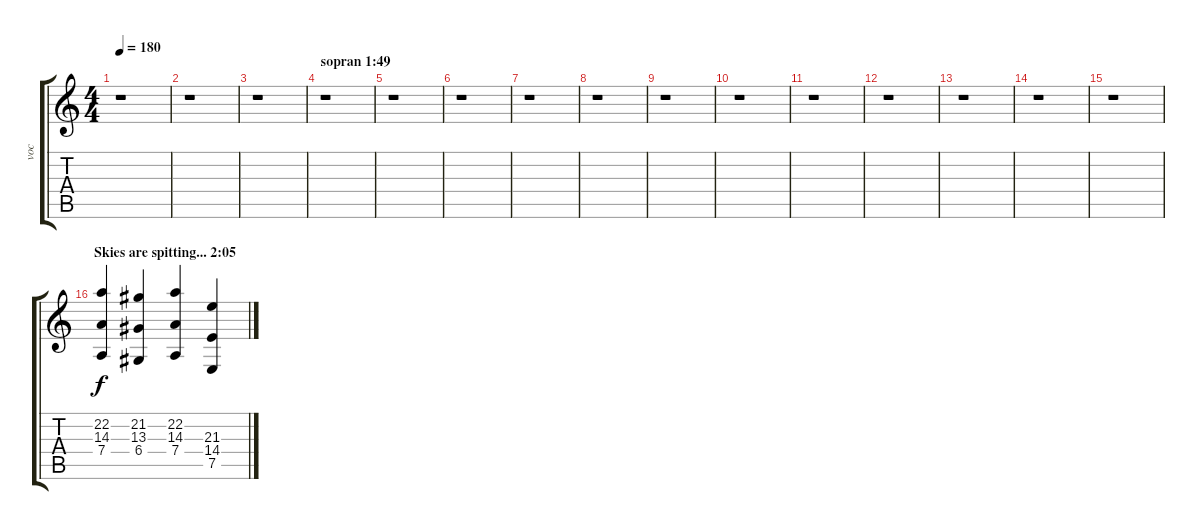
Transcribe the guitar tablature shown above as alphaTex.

\track ("voc" "voc") {instrument recorder}
\staff {score tabs}
\tuning (E4 B3 G3 D3 A2 E2) {hide}
\ts (4 4)
\tempo 180
\clef g2
\ks c
r.1{dy f} |
r.1 |
r.1 |
\section ("" "sopran 1:49")
r.1 |
r.1 |
r.1 |
r.1 |
r.1 |
r.1 |
r.1 |
r.1 |
r.1 |
r.1 |
r.1 |
r.1 |
\section ("" "Skies are spitting... 2:05")
(22.2 14.3 7.4).4{volume 15} (21.2 13.3 6.4).4 (22.2 14.3 7.4).4 (21.3 14.4 7.5).4
